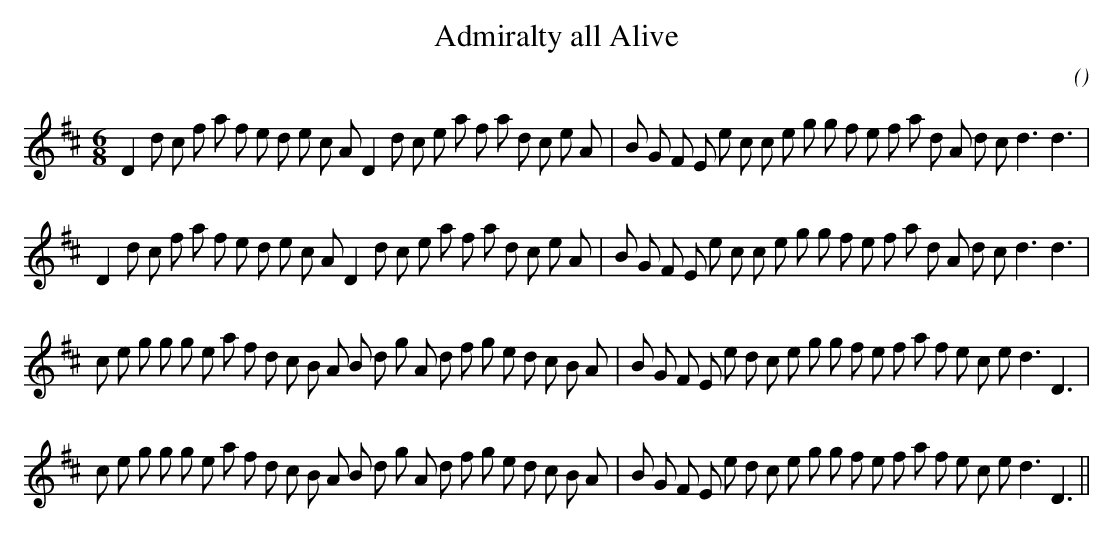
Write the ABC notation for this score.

X:1
T: Admiralty all Alive
C:
O:
M:6/8
K:D
K:D
M:6/8
L:1/16
D4 d2 c2 f2 a2 f2 e2 d2 e2 c2 A2 D4 d2 c2 e2 a2 f2 a2 d2 c2 e2 A2 |B2 G2 F2 E2 e2 c2 c2 e2 g2 g2 f2 e2 f2 a2 d2 A2 d2 c2 d6 d6 |
D4 d2 c2 f2 a2 f2 e2 d2 e2 c2 A2 D4 d2 c2 e2 a2 f2 a2 d2 c2 e2 A2 |B2 G2 F2 E2 e2 c2 c2 e2 g2 g2 f2 e2 f2 a2 d2 A2 d2 c2 d6 d6 |
c2 e2 g2 g2 g2 e2 a2 f2 d2 c2 B2 A2 B2 d2 g2 A2 d2 f2 g2 e2 d2 c2 B2 A2 |B2 G2 F2 E2 e2 d2 c2 e2 g2 g2 f2 e2 f2 a2 f2 e2 c2 e2 d6 D6 |
c2 e2 g2 g2 g2 e2 a2 f2 d2 c2 B2 A2 B2 d2 g2 A2 d2 f2 g2 e2 d2 c2 B2 A2 |B2 G2 F2 E2 e2 d2 c2 e2 g2 g2 f2 e2 f2 a2 f2 e2 c2 e2 d6 D6 ||
